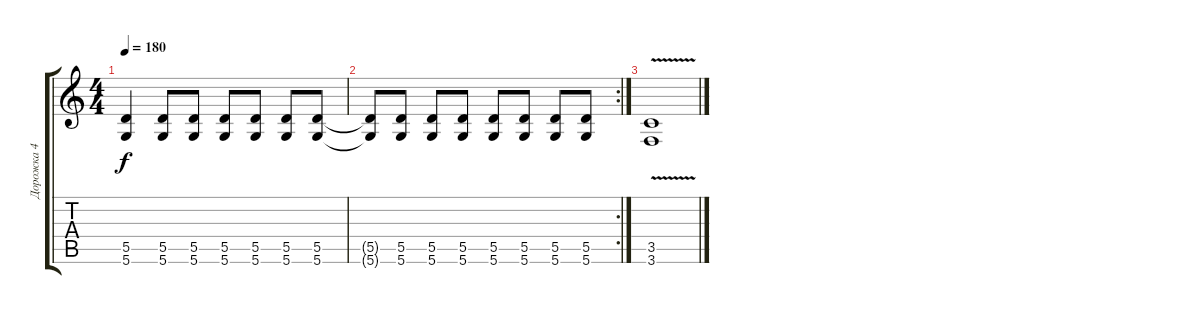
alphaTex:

\track ("Дорожка 4" "Дорожка 4") {instrument distortionguitar}
\staff {score tabs}
\tuning (E4 B3 G3 D3 A2 D2) {hide}
\ts (4 4)
\tempo 180
\clef g2
\ks c
(5.5 5.6).4{dy f} (5.5 5.6).8 (5.5 5.6).8 (5.5 5.6).8 (5.5 5.6).8 (5.5 5.6).8 (5.5 5.6).8 |
\rc 2
(5.5{t} 5.6{t}).8 (5.5 5.6).8 (5.5 5.6).8 (5.5 5.6).8 (5.5 5.6).8 (5.5 5.6).8 (5.5 5.6).8 (5.5 5.6).8 |
(3.5{v} 3.6{v}).1
